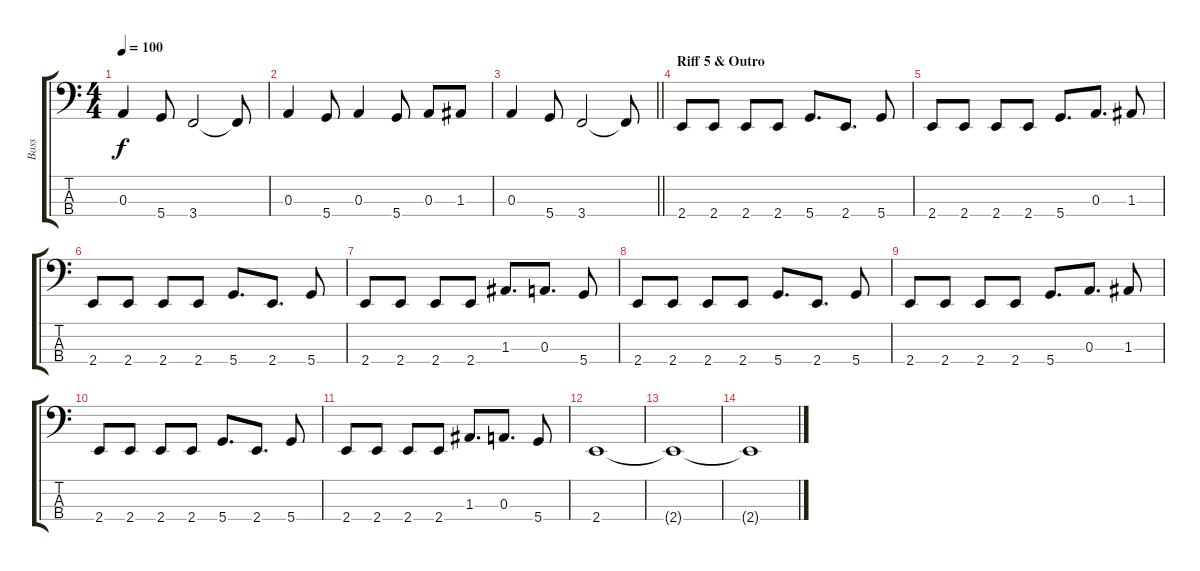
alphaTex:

\track ("Bass" "Bass") {instrument electricbassfinger}
\staff {score tabs}
\tuning (G2 D2 A1 D1) {hide}
\ts (4 4)
\tempo 100
\clef f4
\ks c
0.3.4{dy f} 5.4.8 3.4.2 3.4{t}.8 |
0.3.4 5.4.8 0.3.4 5.4.8 0.3.8 1.3.8 |
\barLineRight lightlight
0.3.4 5.4.8 3.4.2 3.4{t}.8 |
\section ("" "Riff 5 & Outro")
2.4.8 2.4.8 2.4.8 2.4.8 5.4.8{d} 2.4.8{d} 5.4.8 |
2.4.8 2.4.8 2.4.8 2.4.8 5.4.8{d} 0.3.8{d} 1.3.8 |
2.4.8 2.4.8 2.4.8 2.4.8 5.4.8{d} 2.4.8{d} 5.4.8 |
2.4.8 2.4.8 2.4.8 2.4.8 1.3.8{d} 0.3.8{d} 5.4.8 |
2.4.8 2.4.8 2.4.8 2.4.8 5.4.8{d} 2.4.8{d} 5.4.8 |
2.4.8 2.4.8 2.4.8 2.4.8 5.4.8{d} 0.3.8{d} 1.3.8 |
2.4.8 2.4.8 2.4.8 2.4.8 5.4.8{d} 2.4.8{d} 5.4.8 |
2.4.8 2.4.8 2.4.8 2.4.8 1.3.8{d} 0.3.8{d} 5.4.8 |
2.4.1 |
2.4{t}.1 |
2.4{t}.1
